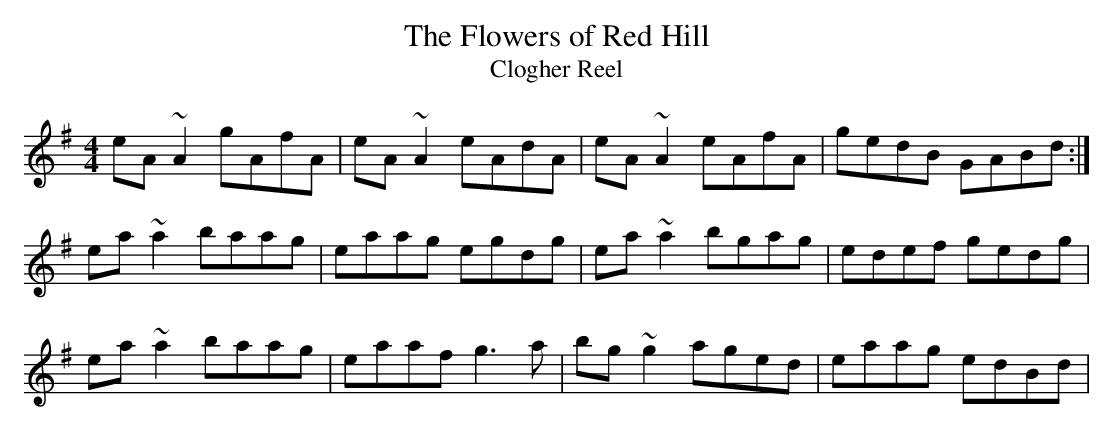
X:1
T:The Flowers of Red Hill
T:Clogher Reel
M:4/4
L:1/8
K:G
eA~A2 gAfA|eA ~A2 eAdA|eA ~A2 eAfA|gedB GABd:|
ea~a2 baag|eaag egdg|ea ~a2 bgag|edef gedg|
ea~a2 baag|eaaf g3 a|bg ~g2 aged|eaag edBd|
